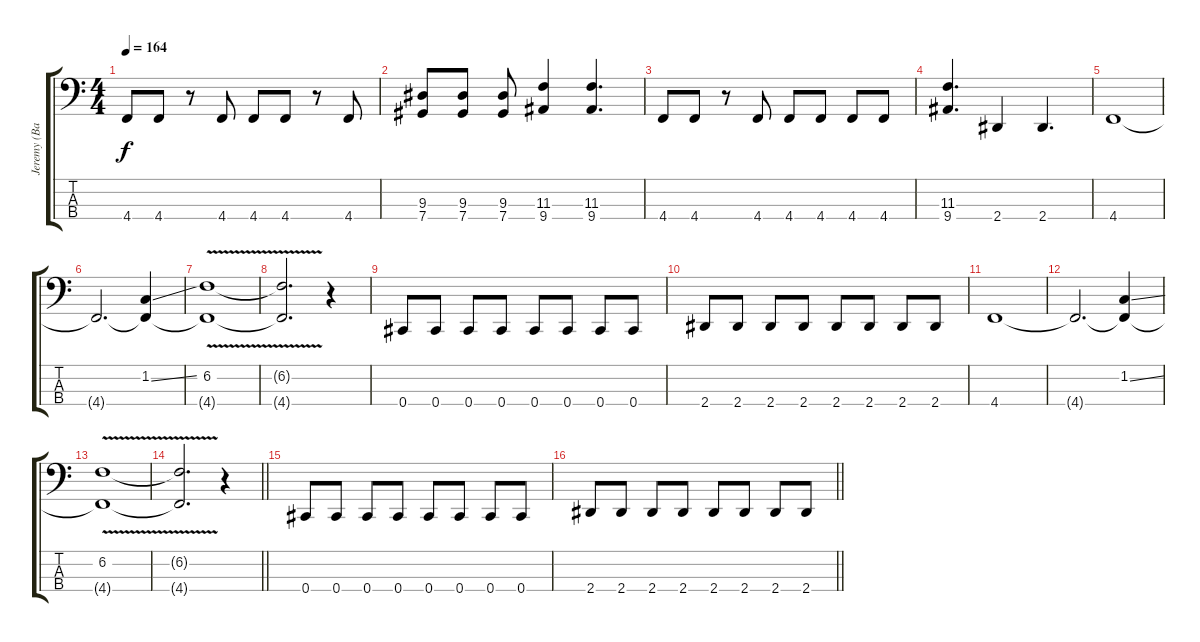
\track ("Jeremy (Bass)" "Jeremy (Ba") {instrument electricbasspick}
\staff {score tabs}
\tuning (E2 B1 Gb1 Db1) {hide}
\ts (4 4)
\tempo 164
\clef f4
\ks c
4.4.8{dy f} 4.4.8 r.8 4.4.8 4.4.8 4.4.8 r.8 4.4.8 |
(9.3 7.4).8 (9.3 7.4).8 (9.3 7.4).8 (11.3 9.4).4 (11.3 9.4).4{d} |
4.4.8 4.4.8 r.8 4.4.8 4.4.8 4.4.8 4.4.8 4.4.8 |
(11.3 9.4).4{d} 2.4.4 2.4.4{d} |
4.4.1 |
4.4{t}.2{d} (1.2{ss} 4.4{t}).4 |
(6.2{v} 4.4{t}).1 |
(6.2{t} 4.4{t}).2{d} r.4 |
0.4.8 0.4.8 0.4.8 0.4.8 0.4.8 0.4.8 0.4.8 0.4.8 |
2.4.8 2.4.8 2.4.8 2.4.8 2.4.8 2.4.8 2.4.8 2.4.8 |
4.4.1 |
4.4{t}.2{d} (1.2{ss} 4.4{t}).4 |
(6.2{v} 4.4{t}).1 |
\barLineRight lightlight
(6.2{t} 4.4{t}).2{d} r.4 |
0.4.8 0.4.8 0.4.8 0.4.8 0.4.8 0.4.8 0.4.8 0.4.8 |
\barLineRight lightlight
2.4.8 2.4.8 2.4.8 2.4.8 2.4.8 2.4.8 2.4.8 2.4.8
